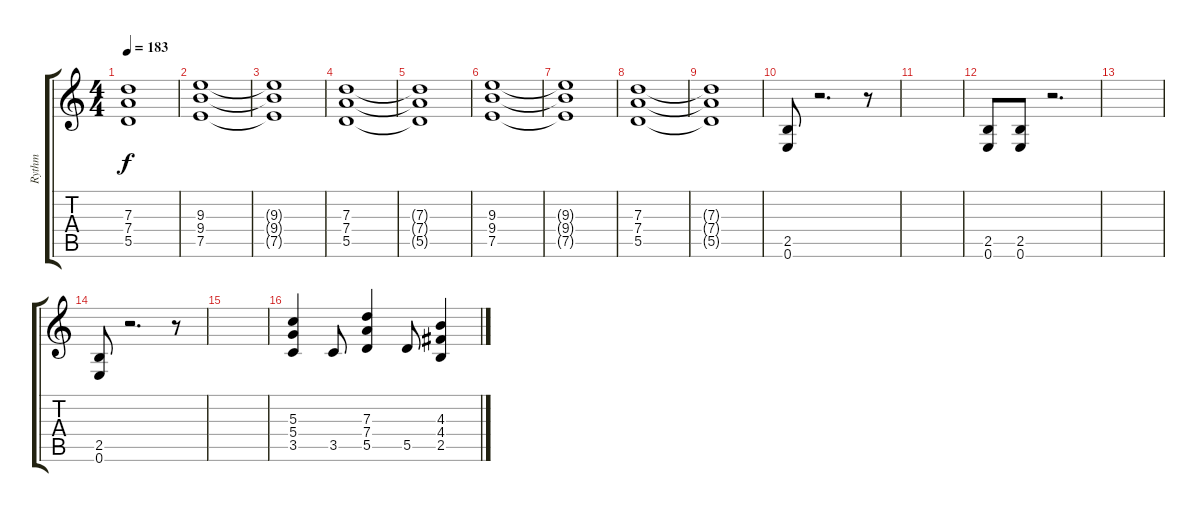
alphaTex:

\track ("Rythm " "Rythm ") {instrument distortionguitar}
\staff {score tabs}
\tuning (E4 B3 G3 D3 A2 E2) {hide}
\ts (4 4)
\tempo 183
\clef g2
\ks c
(7.3 7.4 5.5).1{dy f} |
(9.3 9.4 7.5).1 |
(9.3{t} 9.4{t} 7.5{t}).1 |
(7.3 7.4 5.5).1 |
(7.3{t} 7.4{t} 5.5{t}).1 |
(9.3 9.4 7.5).1 |
(9.3{t} 9.4{t} 7.5{t}).1 |
(7.3 7.4 5.5).1 |
(7.3{t} 7.4{t} 5.5{t}).1 |
(2.5 0.6).8 r.2{d} r.8 |
|
(2.5 0.6).8 (2.5 0.6).8 r.2{d} |
|
(2.5 0.6).8 r.2{d} r.8 |
|
(5.3 5.4 3.5).4 3.5.8 (7.3 7.4 5.5).4 5.5.8 (4.3 4.4 2.5).4
